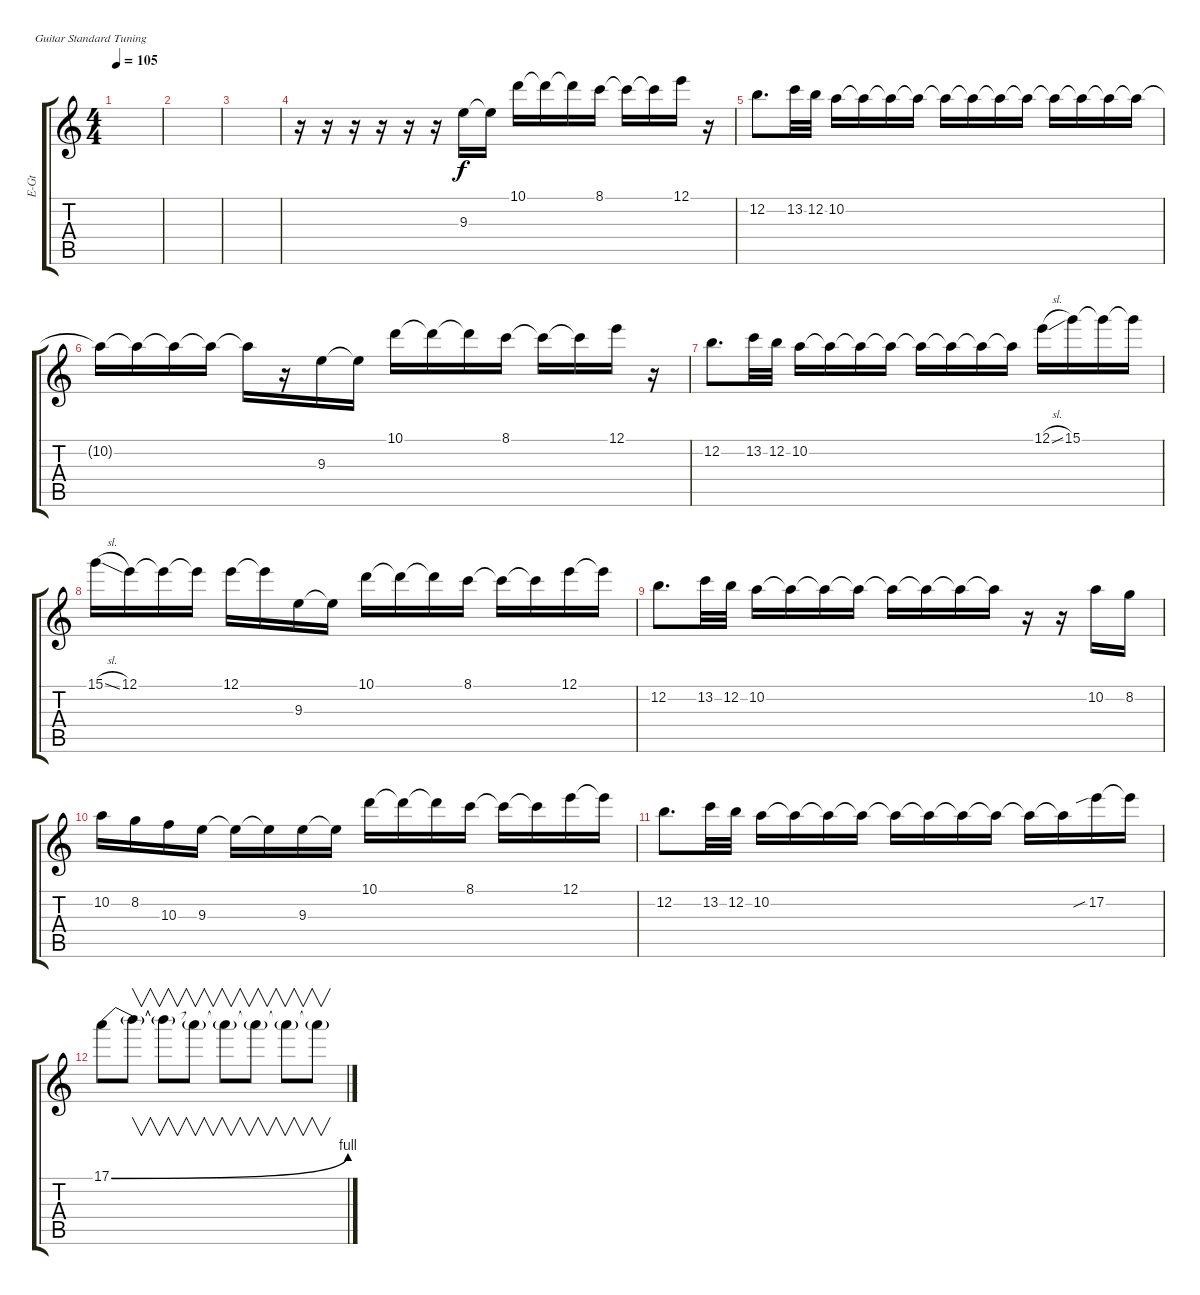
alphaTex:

\defaultSystemsLayout 4
\bracketExtendMode groupsimilarinstruments
\otherSystemsTrackNameOrientation horizontal
\track ("The Champion" "E-Gt") {instrument distortionguitar}
\staff {score tabs}
\tuning (E4 B3 G3 D3 A2 E2)
\ts (4 4)
\tempo 105
\clef g2
\scale
0.333333
\ks c
|
\scale
0.333333 |
\scale
0.333333 |
\scale
0.333333 r.16{beam Down} r.16{beam Down} r.16{beam Down} r.16{beam Down} r.16{beam Down} r.16{beam Down} 9.3.16{beam Down} 9.3{t}.16{beam Down} 10.1.16{beam Down} 10.1{t}.16{beam Down} 10.1{t}.16{beam Down} 8.1.16{beam Down} 8.1{t}.16{beam Down} 8.1{t}.16{beam Down} 12.1.16{beam Down} r.16{beam Down} |
\scale
0.333333 12.2.8{d beam Down} 13.2.32{beam Down} 12.2.32{beam Down} 10.2.16{beam Down} 10.2{t}.16{beam Down} 10.2{t}.16{beam Down} 10.2{t}.16{beam Down} 10.2{t}.16{beam Down} 10.2{t}.16{beam Down} 10.2{t}.16{beam Down} 10.2{t}.16{beam Down} 10.2{t}.16{beam Down} 10.2{t}.16{beam Down} 10.2{t}.16{beam Down} 10.2{t}.16{beam Down} |
10.2{t}.16{beam Down} 10.2{t}.16{beam Down} 10.2{t}.16{beam Down} 10.2{t}.16{beam Down} 10.2{t}.16{beam Down} r.16{beam Down} 9.3.16{beam Down} 9.3{t}.16{beam Down} 10.1.16{beam Down} 10.1{t}.16{beam Down} 10.1{t}.16{beam Down} 8.1.16{beam Down} 8.1{t}.16{beam Down} 8.1{t}.16{beam Down} 12.1.16{beam Down} r.16{beam Down} |
12.2.8{d beam Down} 13.2.32{beam Down} 12.2.32{beam Down} 10.2.16{beam Down} 10.2{t}.16{beam Down} 10.2{t}.16{beam Down} 10.2{t}.16{beam Down} 10.2{t}.16{beam Down} 10.2{t}.16{beam Down} 10.2{t}.16{beam Down} 10.2{t}.16{beam Down} 12.1{sl}.16{beam Down} 15.1.16{beam Down} 15.1{t}.16{beam Down} 15.1{t}.16{beam Down} |
15.1{sl}.16{beam Down} 12.1.16{beam Down} 12.1{t}.16{beam Down} 12.1{t}.16{beam Down} 12.1.16{beam Down} 12.1{t}.16{beam Down} 9.3.16{beam Down} 9.3{t}.16{beam Down} 10.1.16{beam Down} 10.1{t}.16{beam Down} 10.1{t}.16{beam Down} 8.1.16{beam Down} 8.1{t}.16{beam Down} 8.1{t}.16{beam Down} 12.1.16{beam Down} 12.1{t}.16{beam Down} |
12.2.8{d beam Down} 13.2.32{beam Down} 12.2.32{beam Down} 10.2.16{beam Down} 10.2{t}.16{beam Down} 10.2{t}.16{beam Down} 10.2{t}.16{beam Down} 10.2{t}.16{beam Down} 10.2{t}.16{beam Down} 10.2{t}.16{beam Down} 10.2{t}.16{beam Down} r.16{beam Down} r.16{beam Down} 10.2.16{beam Down} 8.2.16{beam Down} |
10.2.16{beam Down} 8.2.16{beam Down} 10.3.16{beam Down} 9.3.16{beam Down} 9.3{t}.16{beam Down} 9.3{t}.16{beam Down} 9.3.16{beam Down} 9.3{t}.16{beam Down} 10.1.16{beam Down} 10.1{t}.16{beam Down} 10.1{t}.16{beam Down} 8.1.16{beam Down} 8.1{t}.16{beam Down} 8.1{t}.16{beam Down} 12.1.16{beam Down} 12.1{t}.16{beam Down} |
12.2.8{d beam Down} 13.2.32{beam Down} 12.2.32{beam Down} 10.2.16{beam Down} 10.2{t}.16{beam Down} 10.2{t}.16{beam Down} 10.2{t}.16{beam Down} 10.2{t}.16{beam Down} 10.2{t}.16{beam Down} 10.2{t}.16{beam Down} 10.2{t}.16{beam Down} 10.2{t}.16{beam Down} 10.2{t}.16{beam Down} 17.2{sib}.16{beam Down} 17.2{t}.16{beam Down} |
17.1{be (bend 0 0 4.8 4)}.8{beam Down} 17.1{t}.8{v beam Down} 17.1{t}.8{v beam Down} 17.1{t}.8{v beam Down} 17.1{t}.8{v beam Down} 17.1{t}.8{v beam Down} 17.1{t}.8{v beam Down} 17.1{t}.8{v beam Down}
